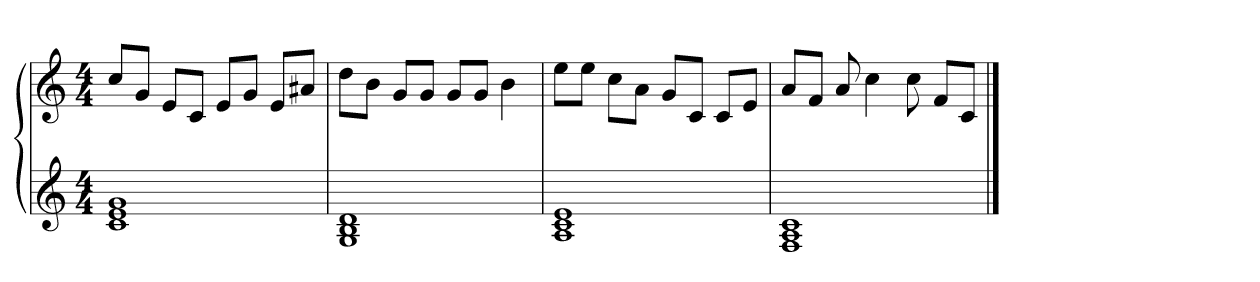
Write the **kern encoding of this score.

**kern	**kern
*part2	*part1
*staff2	*staff1
*clefG2	*clefG2
*M4/4	*M4/4
=1	=1
1c 1e 1g	8cc/L
.	8g/J
.	8e/L
.	8c/J
.	8e/L
.	8g/J
.	8e/L
.	8a#X/J
=2	=2
1G 1B 1d	8dd\L
.	8b\J
.	8g/L
.	8g/J
.	8g/L
.	8g/J
.	4b
=3	=3
1A 1c 1e	8ee\L
.	8ee\J
.	8cc\L
.	8a\J
.	8g/L
.	8c/J
.	8c/L
.	8e/J
=4	=4
1F 1A 1c	8a/L
.	8f/J
.	8a
.	4cc
.	8cc
.	8f/L
.	8c/J
==	==
*-	*-
